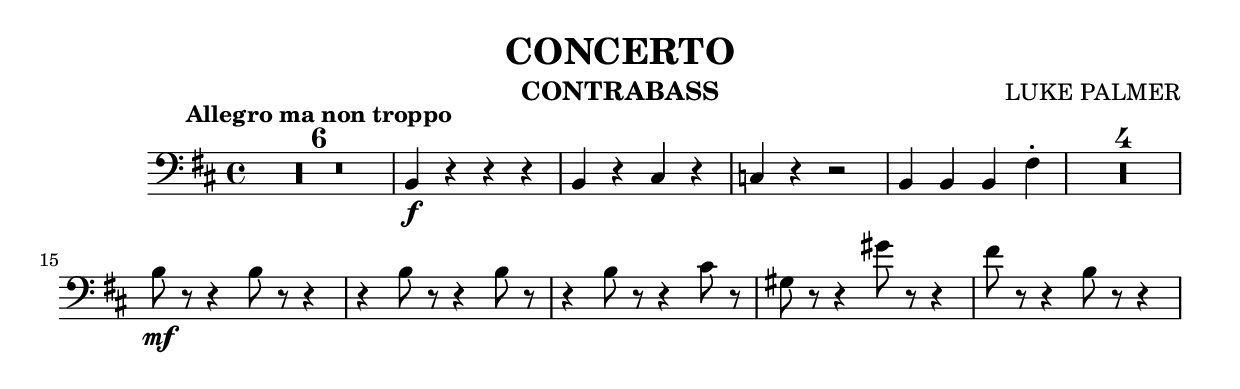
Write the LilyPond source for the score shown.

% 1
allegroMaNonTroppo = \markup {
    \bold "Allegro ma non troppo"
}

% 60
menoMosso = \markup {
    meno mosso
}

% 69, 137
andante = \markup {
    \bold "Andante"
}

% 89, 221
tempoI = \markup {
    \bold "Tempo I"
}

% 177
moderatoMaestoso = \markup {
    \bold "Moderato maestoso"
}

% 190
moderato = \markup {
    \bold "moderato"
}

simile = \markup {
	\italic "simile"
}

oneCello = \markup {
	\italic "cello solo"
}

twoCellos = \markup {
	\italic "2 cellos"
}

solo = \markup {
	\italic "solo"
}

tutti = \markup {
	\italic "tutti"
}

pizz = \markup {
	\italic "pizz."
}

arco = \markup {
	\italic "arco"
}

tuttiPizz = \markup {
	\italic "tutti pizz."
}

moltoRit = \markup {
    \italic "molto rit."
}

aTempo = \markup {
    \italic "a tempo"
}

divisi = \markup {
	\italic "div."
}


mvmtOneBass = \relative c {
	\time 4/4
	\clef bass
	\key b \minor

	R1*6^\allegroMaNonTroppo
	b4\f r r r
	b r cis r
	c r r2

	% 10
	b4 b b fis'-.
	R1*4

	% 15
	b8\mf r r4 b8 r r4
	r4 b8 r r4 b8 r
	r4 b8 r r4 cis8 r
	gis8 r r4 gis'8 r r4
	fis8 r r4

	% 20
	b,8 r r4
}


\book {
	\header {
		composer = "LUKE PALMER"
		title = "CONCERTO"
		instrument = "CONTRABASS"
	}

	\score {
		<<
			\context Staff = mvmtOneBass <<
				\set Staff.midiInstrument = "contrabass"
				\set Score.skipBars = ##t
                		#(set-accidental-style 'modern-voice)
				\mvmtOneBass
			>>
		>>
	}
}
